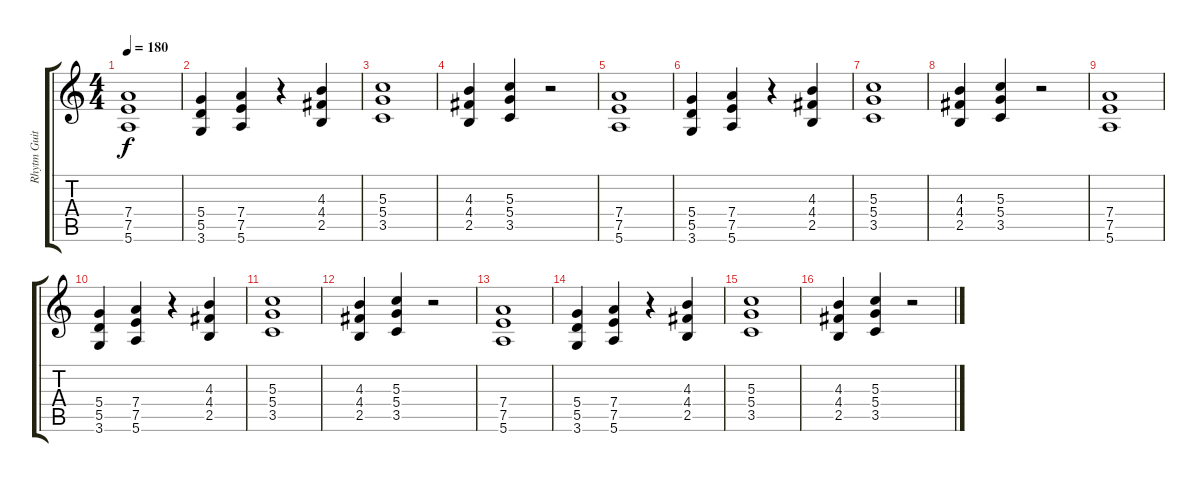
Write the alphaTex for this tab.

\track ("Rhytm Guitar" "Rhytm Guit") {instrument distortionguitar}
\staff {score tabs}
\tuning (E4 B3 G3 D3 A2 E2) {hide}
\ts (4 4)
\tempo 180
\clef g2
\ks c
(7.4 7.5 5.6).1{dy f instrument distortionguitar} |
(5.4 5.5 3.6).4 (7.4 7.5 5.6).4 r.4 (4.3 4.4 2.5).4 |
(5.3 5.4 3.5).1 |
(4.3 4.4 2.5).4 (5.3 5.4 3.5).4 r.2 |
(7.4 7.5 5.6).1 |
(5.4 5.5 3.6).4 (7.4 7.5 5.6).4 r.4 (4.3 4.4 2.5).4 |
(5.3 5.4 3.5).1 |
(4.3 4.4 2.5).4 (5.3 5.4 3.5).4 r.2 |
(7.4 7.5 5.6).1 |
(5.4 5.5 3.6).4 (7.4 7.5 5.6).4 r.4 (4.3 4.4 2.5).4 |
(5.3 5.4 3.5).1 |
(4.3 4.4 2.5).4 (5.3 5.4 3.5).4 r.2 |
(7.4 7.5 5.6).1 |
(5.4 5.5 3.6).4 (7.4 7.5 5.6).4 r.4 (4.3 4.4 2.5).4 |
(5.3 5.4 3.5).1 |
(4.3 4.4 2.5).4 (5.3 5.4 3.5).4 r.2
